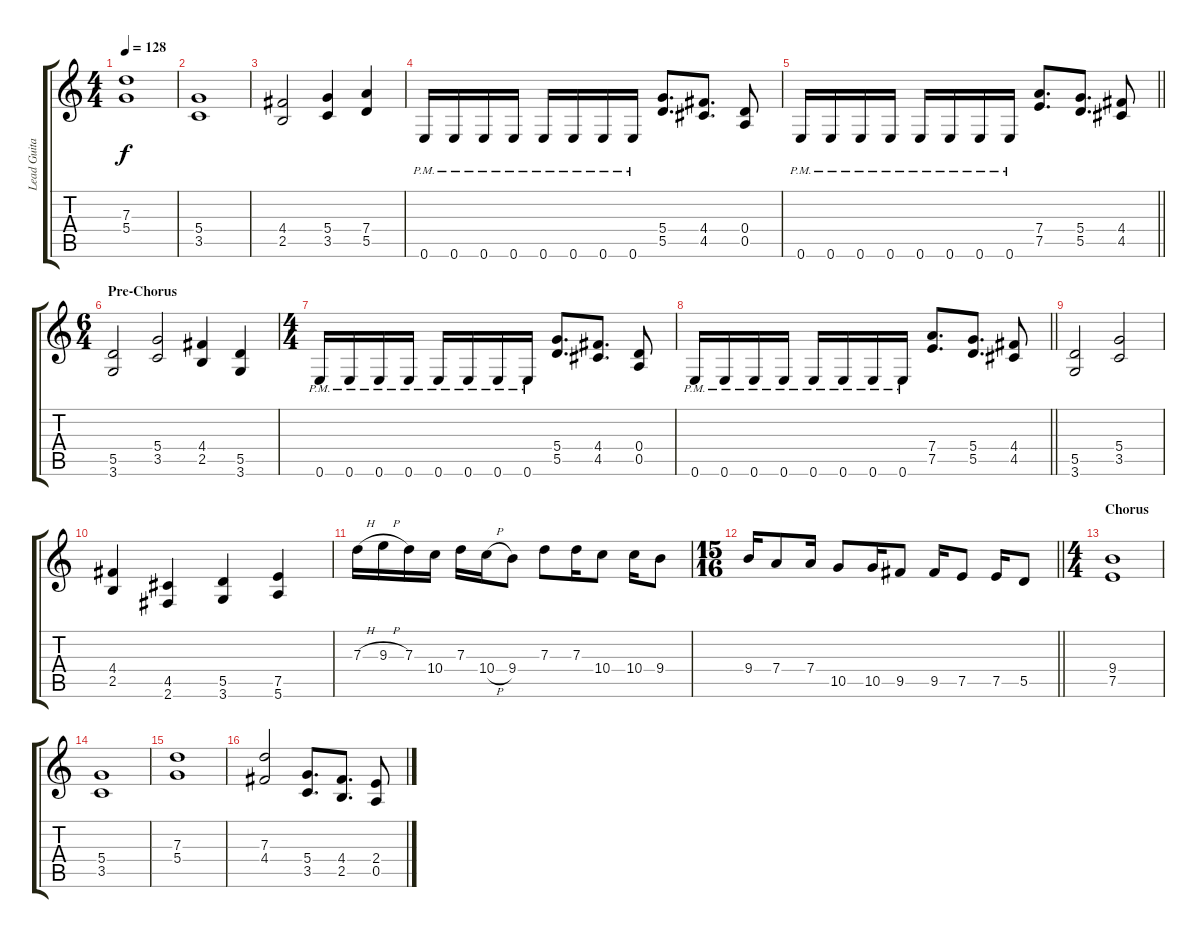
\track ("Lead Guitar" "Lead Guita") {instrument distortionguitar}
\staff {score tabs}
\tuning (E4 B3 G3 D3 A2 E2) {hide}
\ts (4 4)
\tempo 128
\clef g2
\ks c
(7.3 5.4).1{dy f} |
(5.4 3.5).1 |
(4.4 2.5).2 (5.4 3.5).4 (7.4 5.5).4 |
0.6{pm}.16 0.6{pm}.16 0.6{pm}.16 0.6{pm}.16 0.6{pm}.16 0.6{pm}.16 0.6{pm}.16 0.6{pm}.16 (5.4 5.5).8{d} (4.4 4.5).8{d} (0.4 0.5).8 |
\barLineRight lightlight
0.6{pm}.16 0.6{pm}.16 0.6{pm}.16 0.6{pm}.16 0.6{pm}.16 0.6{pm}.16 0.6{pm}.16 0.6{pm}.16 (7.4 7.5).8{d} (5.4 5.5).8{d} (4.4 4.5).8 |
\ts (6 4)
\section ("" "Pre-Chorus")
(5.5 3.6).2 (5.4 3.5).2 (4.4 2.5).4 (5.5 3.6).4 |
\ts (4 4)
0.6{pm}.16 0.6{pm}.16 0.6{pm}.16 0.6{pm}.16 0.6{pm}.16 0.6{pm}.16 0.6{pm}.16 0.6{pm}.16 (5.4 5.5).8{d} (4.4 4.5).8{d} (0.4 0.5).8 |
\barLineRight lightlight
0.6{pm}.16 0.6{pm}.16 0.6{pm}.16 0.6{pm}.16 0.6{pm}.16 0.6{pm}.16 0.6{pm}.16 0.6{pm}.16 (7.4 7.5).8{d} (5.4 5.5).8{d} (4.4 4.5).8 |
(5.5 3.6).2 (5.4 3.5).2 |
(4.4 2.5).4 (4.5 2.6).4 (5.5 3.6).4 (7.5 5.6).4 |
7.3{h}.16 9.3{h}.16 7.3.16 10.4.16 7.3.16 10.4{h}.16 9.4.8 7.3.8 7.3.16 10.4.8 10.4.16 9.4.8 |
\ts (15 16)
\barLineRight lightlight
9.4.16 7.4.8 7.4.16 10.5.8 10.5.16 9.5.8 9.5.16 7.5.8 7.5.16 5.5.8 |
\ts (4 4)
\section ("" "Chorus")
(9.4 7.5).1 |
(5.4 3.5).1 |
(7.3 5.4).1 |
(7.3 4.4).2 (5.4 3.5).8{d} (4.4 2.5).8{d} (2.4 0.5).8
